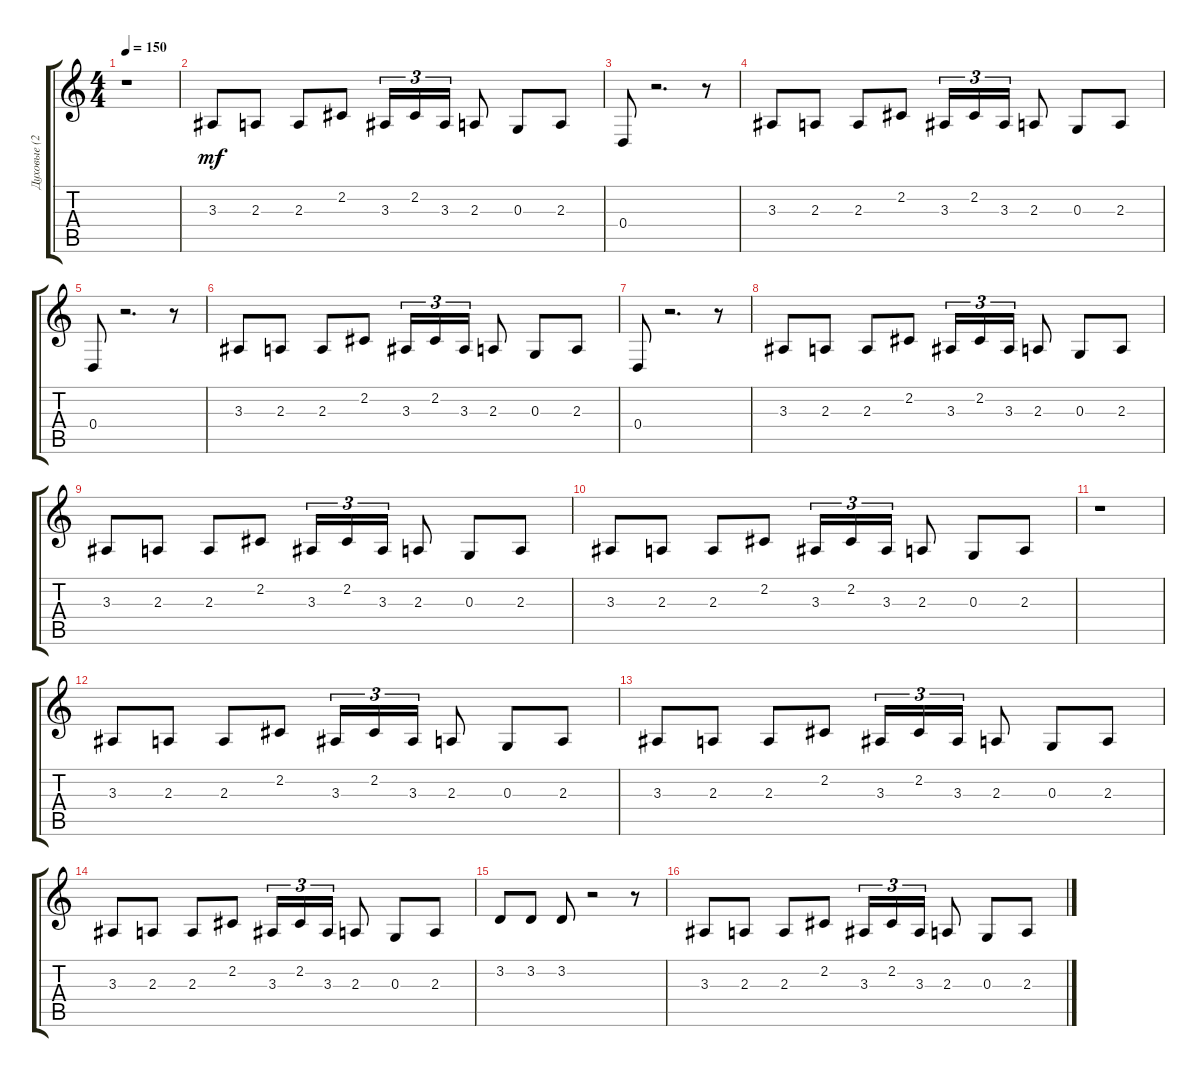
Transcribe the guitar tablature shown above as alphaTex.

\track ("Духовые (2)" "Духовые (2") {instrument brasssection}
\staff {score tabs}
\tuning (E4 B3 G3 D3 A2 E2) {hide}
\ts (4 4)
\tempo 150
\clef g2
\ks c
r.1{dy mf} |
3.3.8 2.3.8 2.3.8 2.2.8 3.3.16{tu (3 2)} 2.2.16{tu (3 2)} 3.3.16{tu (3 2)} 2.3.8 0.3.8 2.3.8 |
0.4.8 r.2{d} r.8 |
3.3.8 2.3.8 2.3.8 2.2.8 3.3.16{tu (3 2)} 2.2.16{tu (3 2)} 3.3.16{tu (3 2)} 2.3.8 0.3.8 2.3.8 |
0.4.8 r.2{d} r.8 |
3.3.8 2.3.8 2.3.8 2.2.8 3.3.16{tu (3 2)} 2.2.16{tu (3 2)} 3.3.16{tu (3 2)} 2.3.8 0.3.8 2.3.8 |
0.4.8 r.2{d} r.8 |
3.3.8 2.3.8 2.3.8 2.2.8 3.3.16{tu (3 2)} 2.2.16{tu (3 2)} 3.3.16{tu (3 2)} 2.3.8 0.3.8 2.3.8 |
3.3.8 2.3.8 2.3.8 2.2.8 3.3.16{tu (3 2)} 2.2.16{tu (3 2)} 3.3.16{tu (3 2)} 2.3.8 0.3.8 2.3.8 |
3.3.8 2.3.8 2.3.8 2.2.8 3.3.16{tu (3 2)} 2.2.16{tu (3 2)} 3.3.16{tu (3 2)} 2.3.8 0.3.8 2.3.8 |
r.1 |
3.3.8 2.3.8 2.3.8 2.2.8 3.3.16{tu (3 2)} 2.2.16{tu (3 2)} 3.3.16{tu (3 2)} 2.3.8 0.3.8 2.3.8 |
3.3.8 2.3.8 2.3.8 2.2.8 3.3.16{tu (3 2)} 2.2.16{tu (3 2)} 3.3.16{tu (3 2)} 2.3.8 0.3.8 2.3.8 |
3.3.8 2.3.8 2.3.8 2.2.8 3.3.16{tu (3 2)} 2.2.16{tu (3 2)} 3.3.16{tu (3 2)} 2.3.8 0.3.8 2.3.8 |
3.2.8 3.2.8 3.2.8 r.2 r.8 |
3.3.8 2.3.8 2.3.8 2.2.8 3.3.16{tu (3 2)} 2.2.16{tu (3 2)} 3.3.16{tu (3 2)} 2.3.8 0.3.8 2.3.8
